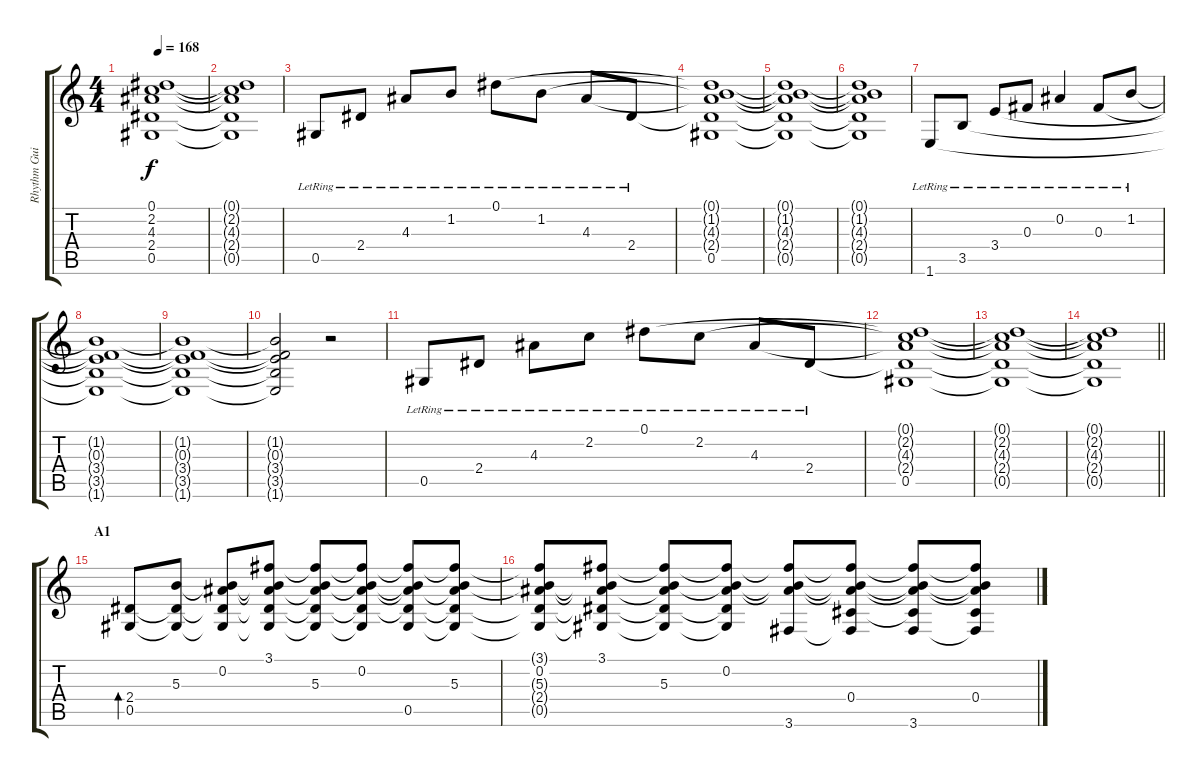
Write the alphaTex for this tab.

\track ("Rhythm Guitar L" "Rhythm Gui") {instrument acousticguitarsteel}
\staff {score tabs}
\tuning (Eb4 Bb3 Gb3 Db3 Ab2 Eb2) {hide}
\ts (4 4)
\tempo 168
\clef g2
\ks c
(0.1{t} 2.2{t} 4.3{t} 2.4{t} 0.5{t}).1{dy f} |
(0.1{t} 2.2{t} 4.3{t} 2.4{t} 0.5{t}).1 |
0.5{lr}.8 2.4{lr}.8 4.3{lr}.8 1.2{lr}.8 0.1{lr}.8 1.2{lr}.8 4.3{lr}.8 2.4{lr}.8 |
(0.1{t} 1.2{t} 4.3{t} 2.4{t} 0.5).1 |
(0.1{t} 1.2{t} 4.3{t} 2.4{t} 0.5{t}).1 |
(0.1{t} 1.2{t} 4.3{t} 2.4{t} 0.5{t}).1 |
1.6{lr}.8 3.5{lr}.8 3.4{lr}.8 0.3{lr}.8 0.2{lr}.4 0.3{lr}.8 1.2{lr}.8 |
(1.2{t} 0.3{t} 3.4{t} 3.5{t} 1.6{t}).1 |
(1.2{t} 0.3{t} 3.4{t} 3.5{t} 1.6{t}).1 |
(1.2{t} 0.3{t} 3.4{t} 3.5{t} 1.6{t}).2 r.2 |
0.5{lr}.8 2.4{lr}.8 4.3{lr}.8 2.2{lr}.8 0.1{lr}.8 2.2{lr}.8 4.3{lr}.8 2.4{lr}.8 |
(0.1{t} 2.2{t} 4.3{t} 2.4{t} 0.5).1 |
(0.1{t} 2.2{t} 4.3{t} 2.4{t} 0.5{t}).1 |
\barLineRight lightlight
(0.1{t} 2.2{t} 4.3{t} 2.4{t} 0.5{t}).1 |
\section ("" "A1")
(2.4 0.5).8{bd 240} (5.3 2.4{t} 0.5{t}).8 (0.2 5.3{t} 2.4{t} 0.5{t}).8 (3.1 0.2{t} 5.3{t} 2.4{t} 0.5{t}).8 (3.1{t} 0.2{t} 5.3 2.4{t} 0.5{t}).8 (3.1{t} 0.2 5.3{t} 2.4{t} 0.5{t}).8 (3.1{t} 0.2{t} 5.3{t} 2.4{t} 0.5).8 (3.1{t} 0.2{t} 5.3 2.4{t} 0.5{t}).8 |
(3.1{t} 0.2 5.3{t} 2.4{t} 0.5{t}).8 (3.1 0.2{t} 5.3{t} 2.4{t} 0.5{t}).8 (3.1{t} 0.2{t} 5.3 2.4{t} 0.5{t}).8 (3.1{t} 0.2 5.3{t} 2.4{t} 0.5{t}).8 (3.1{t} 0.2{t} 5.3{t} 3.6).8 (3.1{t} 0.2{t} 5.3{t} 0.4 3.6{t}).8 (3.1{t} 0.2{t} 5.3{t} 0.4{t} 3.6).8 (3.1{t} 0.2{t} 5.3{t} 0.4 3.6{t}).8
